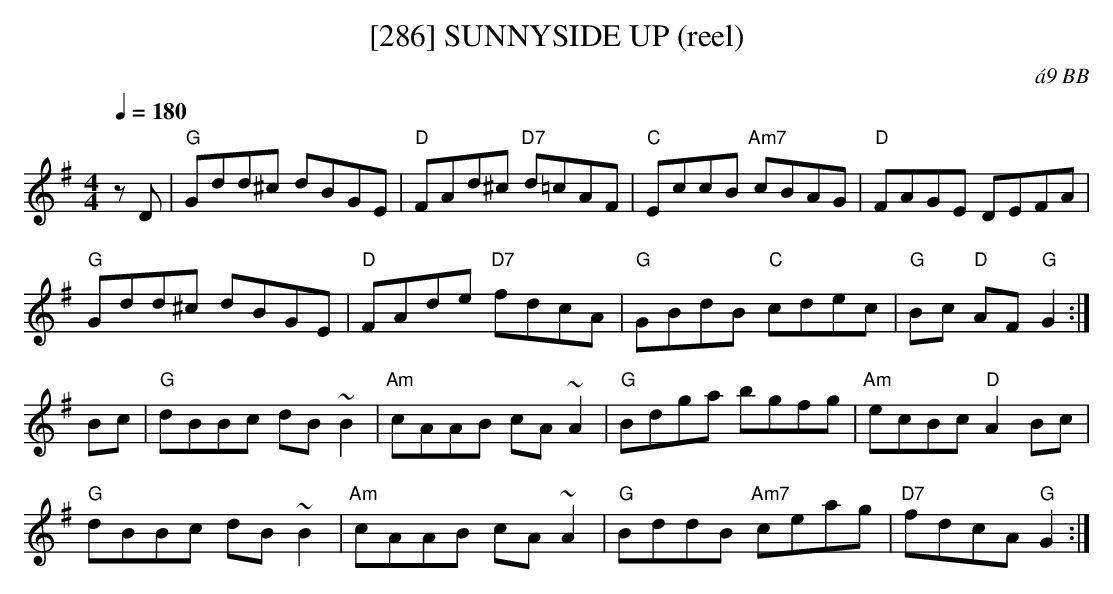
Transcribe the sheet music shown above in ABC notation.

X:1
T:[286] SUNNYSIDE UP (reel)
C:\'a9 BB
M:4/4
Q:1/4=180
L:1/8
K:G
zD|"G"Gdd^c dBGE|"D"FAd^c "D7"d=cAF|"C"EccB "Am7"cBAG|"D"FAGE DEFA|
"G"Gdd^c dBGE|"D"FAde "D7"fdcA|"G"GBdB "C"cdec|"G"Bc "D"AF "G"G2 :|
Bc|"G"dBBc dB ~B2|"Am"cAAB cA ~A2|"G"Bdga bgfg|"Am"ecBc "D"A2 Bc|
"G"dBBc dB ~B2|"Am"cAAB cA ~A2|"G"BddB "Am7"ceag|"D7"fdcA  "G"G2 :|
